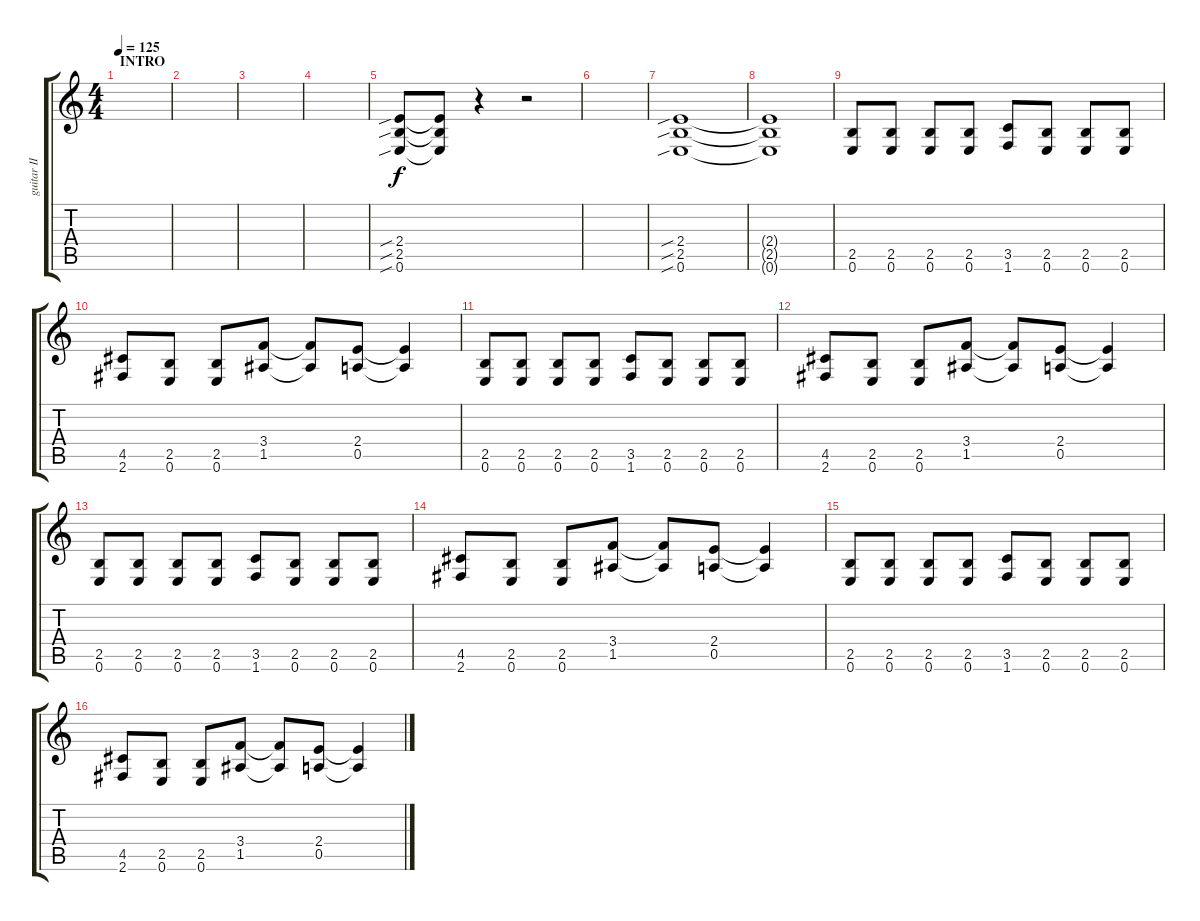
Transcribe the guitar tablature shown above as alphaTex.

\track ("guitar II" "guitar II") {instrument distortionguitar}
\staff {score tabs}
\tuning (E4 B3 G3 D3 A2 E2) {hide}
\ts (4 4)
\section ("" "INTRO")
\tempo 125
\clef g2
\ks c
|
|
|
|
(2.4{sib} 2.5{sib} 0.6{sib}).8 (2.4{t} 2.5{t} 0.6{t}).8 r.4 r.2 |
|
(2.4{sib} 2.5{sib} 0.6{sib}).1 |
(2.4{t} 2.5{t} 0.6{t}).1 |
(2.5 0.6).8 (2.5 0.6).8 (2.5 0.6).8 (2.5 0.6).8 (3.5 1.6).8 (2.5 0.6).8 (2.5 0.6).8 (2.5 0.6).8 |
(4.5 2.6).8 (2.5 0.6).8 (2.5 0.6).8 (3.4 1.5).8 (3.4{t} 1.5{t}).8 (2.4 0.5).8 (2.4{t} 0.5{t}).4 |
(2.5 0.6).8 (2.5 0.6).8 (2.5 0.6).8 (2.5 0.6).8 (3.5 1.6).8 (2.5 0.6).8 (2.5 0.6).8 (2.5 0.6).8 |
(4.5 2.6).8 (2.5 0.6).8 (2.5 0.6).8 (3.4 1.5).8 (3.4{t} 1.5{t}).8 (2.4 0.5).8 (2.4{t} 0.5{t}).4 |
(2.5 0.6).8 (2.5 0.6).8 (2.5 0.6).8 (2.5 0.6).8 (3.5 1.6).8 (2.5 0.6).8 (2.5 0.6).8 (2.5 0.6).8 |
(4.5 2.6).8 (2.5 0.6).8 (2.5 0.6).8 (3.4 1.5).8 (3.4{t} 1.5{t}).8 (2.4 0.5).8 (2.4{t} 0.5{t}).4 |
(2.5 0.6).8 (2.5 0.6).8 (2.5 0.6).8 (2.5 0.6).8 (3.5 1.6).8 (2.5 0.6).8 (2.5 0.6).8 (2.5 0.6).8 |
(4.5 2.6).8 (2.5 0.6).8 (2.5 0.6).8 (3.4 1.5).8 (3.4{t} 1.5{t}).8 (2.4 0.5).8 (2.4{t} 0.5{t}).4
